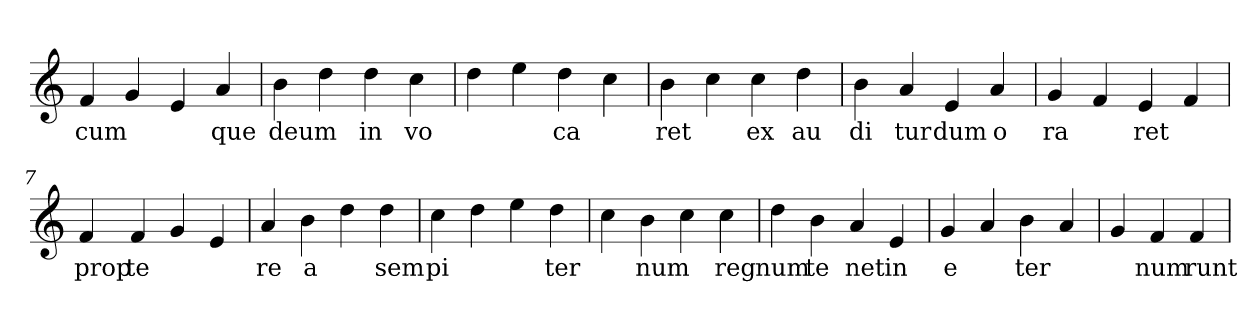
**kern	**text
*part1	*part1
*staff1	*staff1
*clefG2	*
=1	=1
4f	cum
4g	.
4e	.
4a	que
=2	=2
4b	deum
4dd	.
4dd	in
4cc	vo
=3	=3
4dd	.
4ee	.
4dd	ca
4cc	.
=4	=4
4b	ret
4cc	.
4cc	ex
4dd	au
=5	=5
4b	di
4a	tur
4e	dum
4a	o
=6	=6
4g	ra
4f	.
4e	ret
4f	.
=7	=7
4f	prop
4f	te
4g	.
4e	.
=8	=8
4a	re
4b	a
4dd	.
4dd	sem
=9	=9
4cc	pi
4dd	.
4ee	.
4dd	ter
=10	=10
4cc	.
4b	num
4cc	.
4cc	reg
=11	=11
4dd	num
4b	te
4a	net
4e	in
=12	=12
4g	e
4a	.
4b	ter
4a	.
=13	=13
4g	.
4f	num
4f	runt
=	=
*-	*-
